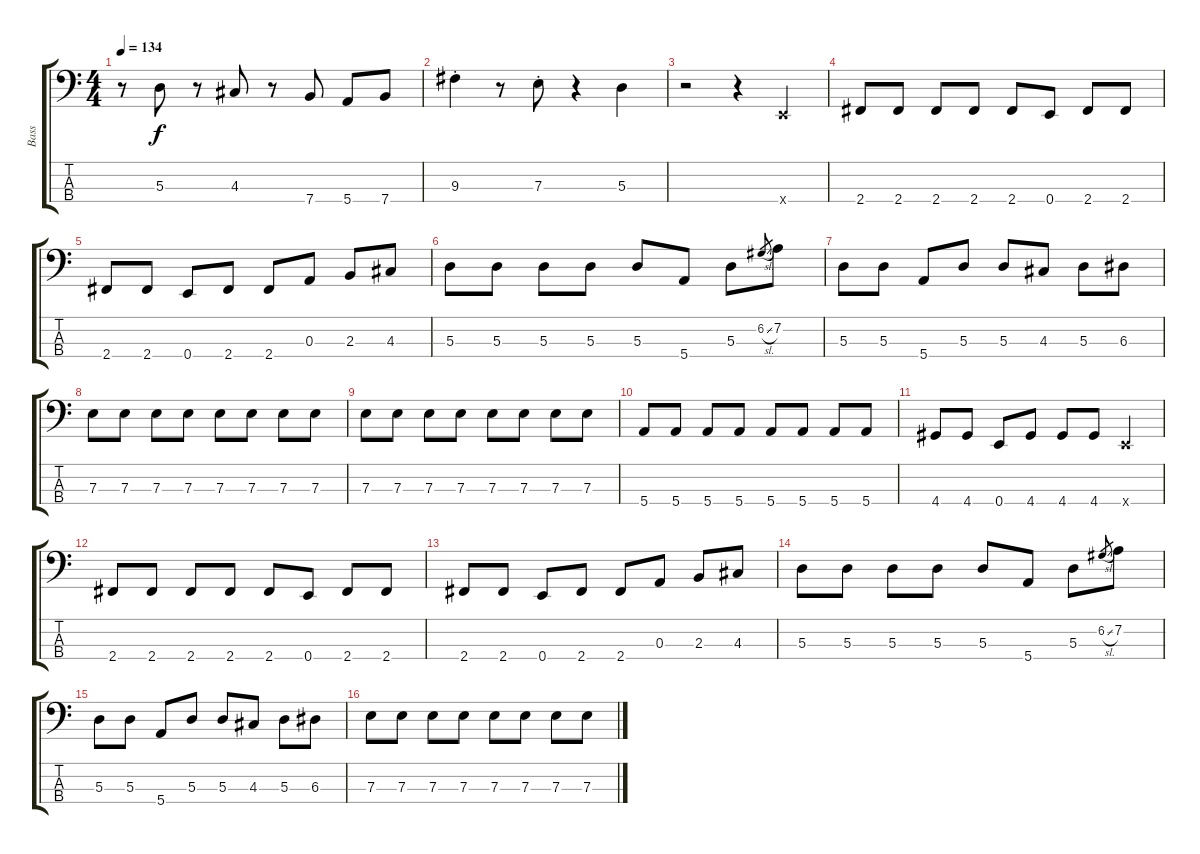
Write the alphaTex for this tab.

\track ("Bass" "Bass") {instrument electricbasspick}
\staff {score tabs}
\tuning (G2 D2 A1 E1) {hide}
\ts (4 4)
\tempo 134
\clef f4
\ks c
r.8{dy f} 5.3.8 r.8 4.3.8 r.8 7.4.8 5.4.8 7.4.8 |
9.3{st}.4 r.8 7.3{st}.8 r.4 5.3.4 |
r.2 r.4 0.4{x}.4 |
2.4.8 2.4.8 2.4.8 2.4.8 2.4.8 0.4.8 2.4.8 2.4.8 |
2.4.8 2.4.8 0.4.8 2.4.8 2.4.8 0.3.8 2.3.8 4.3.8 |
5.3.8 5.3.8 5.3.8 5.3.8 5.3.8 5.4.8 5.3.8 6.2{sl}.8{gr} 7.2.8 |
5.3.8 5.3.8 5.4.8 5.3.8 5.3.8 4.3.8 5.3.8 6.3.8 |
7.3.8 7.3.8 7.3.8 7.3.8 7.3.8 7.3.8 7.3.8 7.3.8 |
7.3.8 7.3.8 7.3.8 7.3.8 7.3.8 7.3.8 7.3.8 7.3.8 |
5.4.8 5.4.8 5.4.8 5.4.8 5.4.8 5.4.8 5.4.8 5.4.8 |
4.4.8 4.4.8 0.4.8 4.4.8 4.4.8 4.4.8 0.4{x}.4 |
2.4.8 2.4.8 2.4.8 2.4.8 2.4.8 0.4.8 2.4.8 2.4.8 |
2.4.8 2.4.8 0.4.8 2.4.8 2.4.8 0.3.8 2.3.8 4.3.8 |
5.3.8 5.3.8 5.3.8 5.3.8 5.3.8 5.4.8 5.3.8 6.2{sl}.8{gr} 7.2.8 |
5.3.8 5.3.8 5.4.8 5.3.8 5.3.8 4.3.8 5.3.8 6.3.8 |
7.3.8 7.3.8 7.3.8 7.3.8 7.3.8 7.3.8 7.3.8 7.3.8
